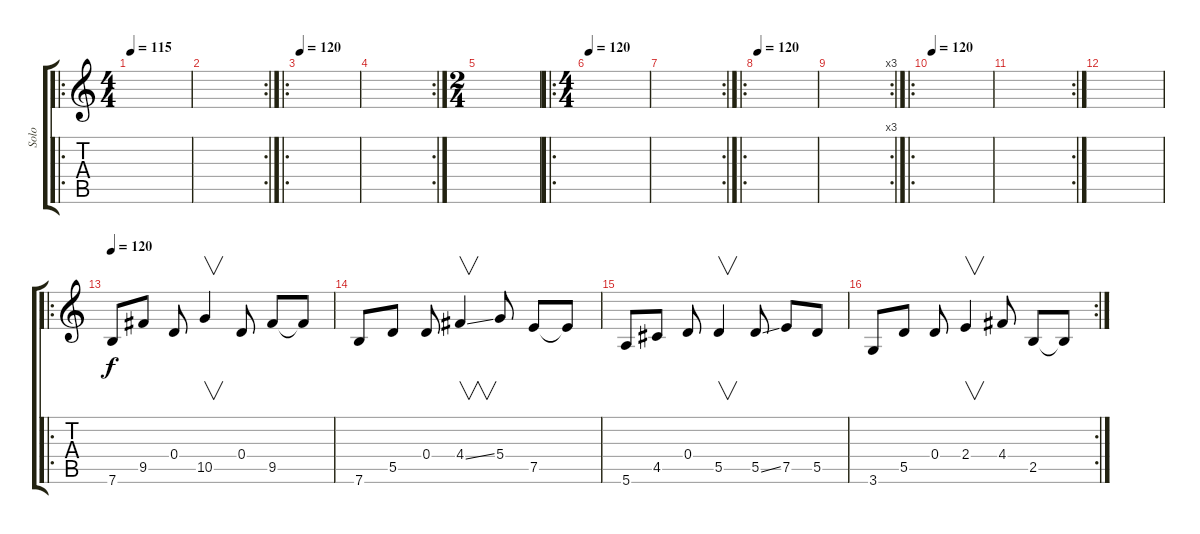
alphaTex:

\track ("Solo" "Solo") {instrument overdrivenguitar}
\staff {score tabs}
\tuning (E4 B3 G3 D3 A2 E2) {hide}
\ro
\ts (4 4)
\tempo 115
\clef g2
\ks c
|
\rc 2
|
\ro
\tempo 120
|
\rc 2
|
\ts (2 4)
|
\ro
\ts (4 4)
\tempo 120
|
\rc 2
|
\ro
\tempo 120
|
\rc 3
|
\ro
\tempo 120
|
\rc 2
|
|
\ro
\tempo 115
\tempo 120
7.6.8{volume 16} 9.5.8 0.4.8 10.5.4{v} 0.4.8 9.5.8 9.5{t}.8 |
7.6.8 5.5.8 0.4.8 4.4{ss}.4{v} 5.4.8 7.5.8 7.5{t}.8 |
5.6.8 4.5.8 0.4.8 5.5.4{v} 5.5{ss}.8 7.5.8 5.5.8 |
\rc 2
3.6.8 5.5.8 0.4.8 2.4.4{v} 4.4.8 2.5.8 2.5{t}.8
